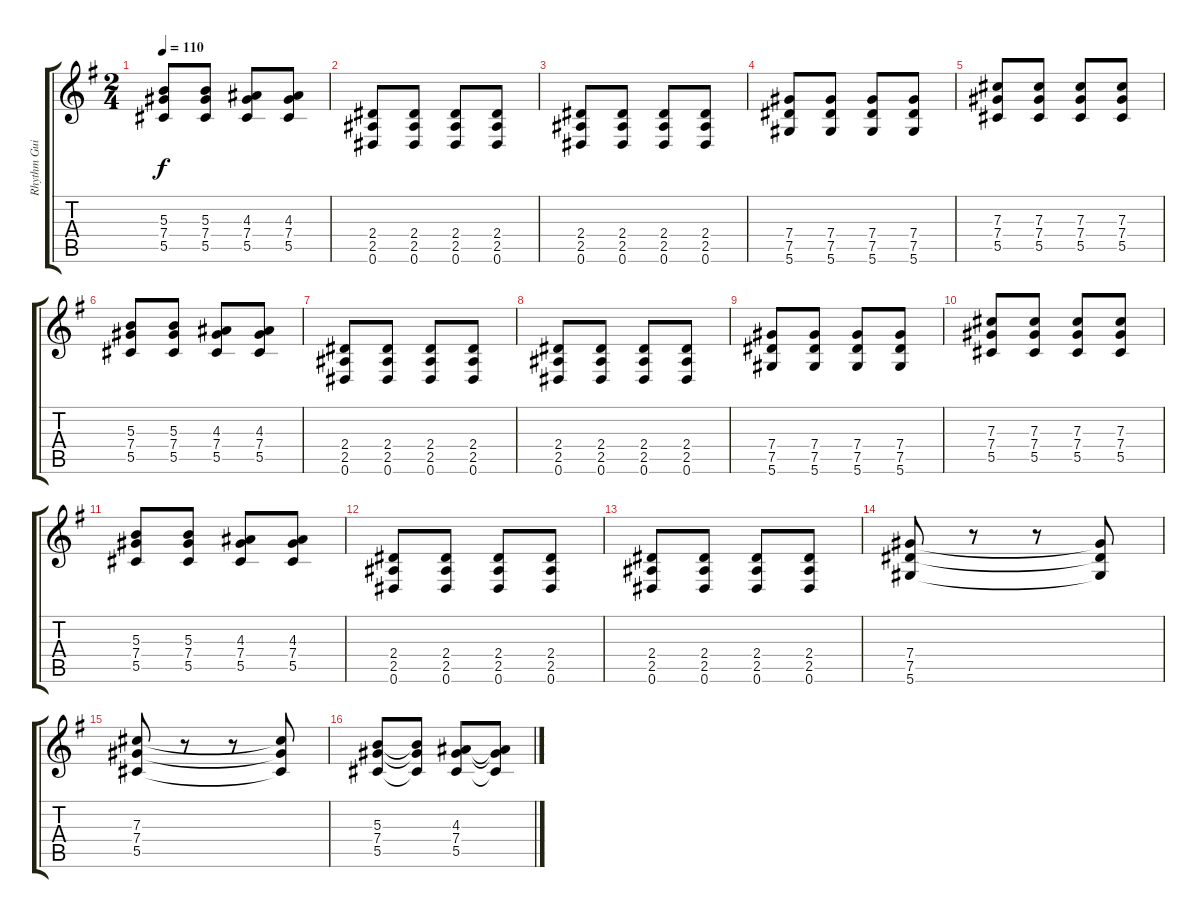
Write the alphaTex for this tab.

\track ("Rhythm Guitar" "Rhythm Gui") {instrument electricguitarmuted}
\staff {score tabs}
\tuning (Eb4 Bb3 Gb3 Db3 Ab2 Eb2) {hide}
\ts (2 4)
\tempo 110
\clef g2
\ks g
(5.3 7.4 5.5).8{dy f} (5.3 7.4 5.5).8 (4.3 7.4 5.5).8 (4.3 7.4 5.5).8 |
(2.4 2.5 0.6).8 (2.4 2.5 0.6).8 (2.4 2.5 0.6).8 (2.4 2.5 0.6).8 |
(2.4 2.5 0.6).8 (2.4 2.5 0.6).8 (2.4 2.5 0.6).8 (2.4 2.5 0.6).8 |
(7.4 7.5 5.6).8 (7.4 7.5 5.6).8 (7.4 7.5 5.6).8 (7.4 7.5 5.6).8 |
(7.3 7.4 5.5).8 (7.3 7.4 5.5).8 (7.3 7.4 5.5).8 (7.3 7.4 5.5).8 |
(5.3 7.4 5.5).8 (5.3 7.4 5.5).8 (4.3 7.4 5.5).8 (4.3 7.4 5.5).8 |
(2.4 2.5 0.6).8 (2.4 2.5 0.6).8 (2.4 2.5 0.6).8 (2.4 2.5 0.6).8 |
(2.4 2.5 0.6).8 (2.4 2.5 0.6).8 (2.4 2.5 0.6).8 (2.4 2.5 0.6).8 |
(7.4 7.5 5.6).8 (7.4 7.5 5.6).8 (7.4 7.5 5.6).8 (7.4 7.5 5.6).8 |
(7.3 7.4 5.5).8 (7.3 7.4 5.5).8 (7.3 7.4 5.5).8 (7.3 7.4 5.5).8 |
(5.3 7.4 5.5).8 (5.3 7.4 5.5).8 (4.3 7.4 5.5).8 (4.3 7.4 5.5).8 |
(2.4 2.5 0.6).8 (2.4 2.5 0.6).8 (2.4 2.5 0.6).8 (2.4 2.5 0.6).8 |
(2.4 2.5 0.6).8 (2.4 2.5 0.6).8 (2.4 2.5 0.6).8 (2.4 2.5 0.6).8 |
(7.4 7.5 5.6).8 r.8 r.8 (7.4{t} 7.5{t} 5.6{t}).8 |
(7.3 7.4 5.5).8 r.8 r.8 (7.3{t} 7.4{t} 5.5{t}).8 |
(5.3 7.4 5.5).8 (5.3{t} 7.4{t} 5.5{t}).8 (4.3 7.4 5.5).8 (4.3{t} 7.4{t} 5.5{t}).8
